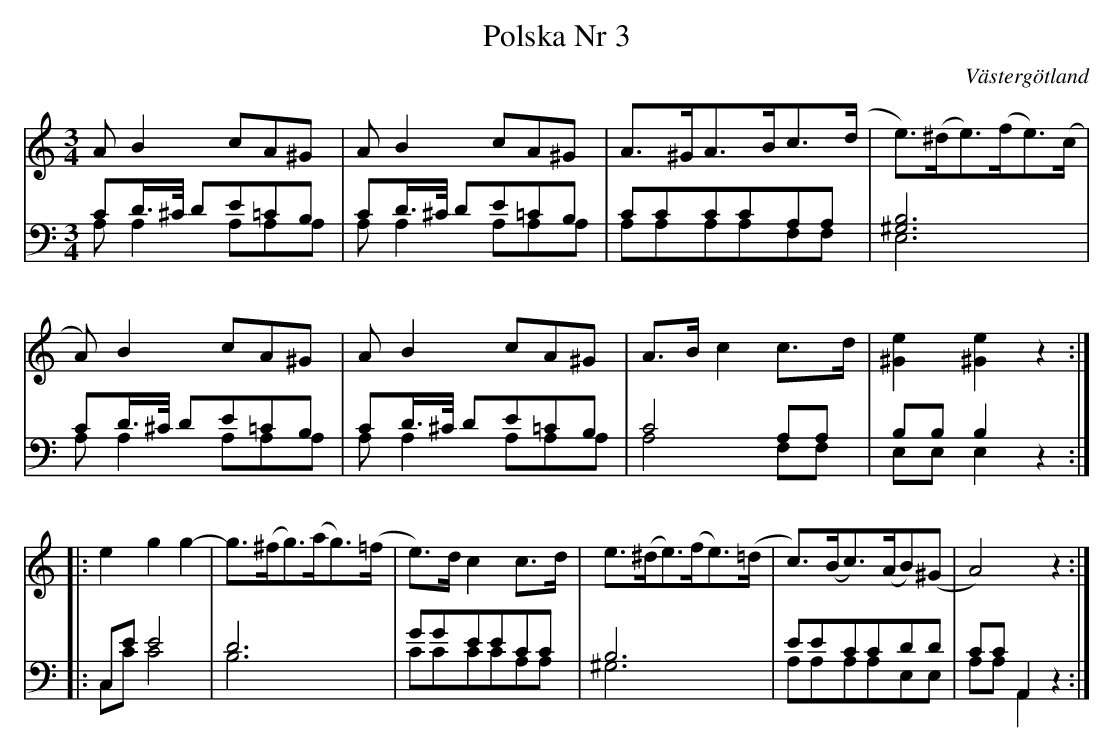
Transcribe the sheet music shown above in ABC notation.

X:1
T:Polska Nr 3
M:3/4
L:1/8
O:Västergötland
V:1
V:2 bass
V:3 bass merge
K:Am
V:1
AB2cA^G | AB2cA^G |  A>^GA>Bc>(d | e)>(^de)>(fe)>(c |
V:2
CD/>^C/ DE=CB, | CD/>^C/ DE=CB, | CCCCA,A, | [^G,6B,6] |
V:3
A,A,2A,A,A, | A,A,2A,A,A, | A,A,A,A,F,F, | E,6 |
V:1
A)B2cA^G | AB2cA^G | A>B c2 c>d | [^G2e2][^G2e2]z2 ::
V:2
CD/>^C/ DE=CB, | CD/>^C/ DE=CB, | C4 A,A, | B,B,B,2z2 ::
V:3
A,A,2A,A,A, | A,A,2A,A,A, | A,4 F,F, | E,E,E,2z2 ::
V:1
e2g2g2- | g>(^fg)>(ag)>(=f | e)>d c2 c>d | e>(^de)>(fe)>(=d | c)>(Bc)>(AB)(^G | A4)z2 :|
V:2
C,EE4 | D6 | GGEECC | B,6 | EECCDD | CCA,,2z2 :|
V:3
C,CC4 | B,6 | CCCCA,A, | ^G,6 |  A,A,A,A,E,E, | A,A,A,,2 z2 :|
